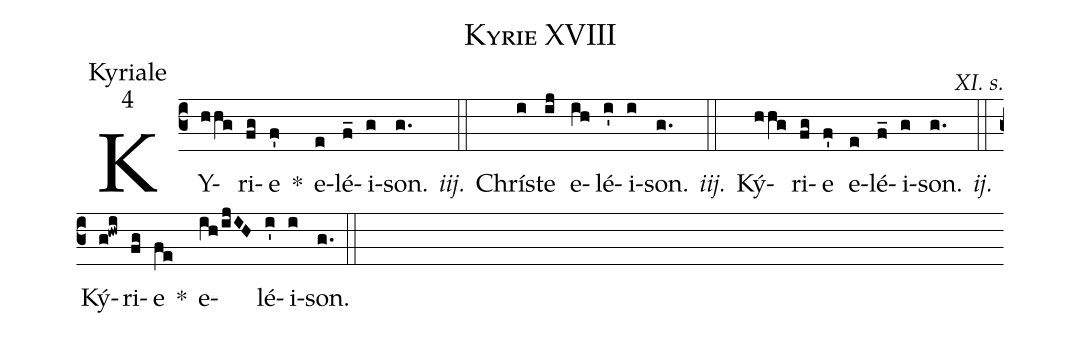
name:Kyrie XVIII;
office-part:Kyriale;
mode:4;
commentary:XI. s.;
%%
KY(hhg)ri(fg)e(f') *() e(e)lé(f_)i(g)son.(g.) <i>iij.</i>(::)
Chrís(i)te(ij) e(ih)lé(i')i(i)son.(g.) <i>iij.</i>(::)
Ký(hhg)ri(fg)e(f') e(e)lé(f_)i(g)son.(g.) <i>ij.</i>(::)
Ký(g!hwi)ri(fg)e(fe) *() e(ih/ijIH)lé(i')i(i)son.(g.) (::)
